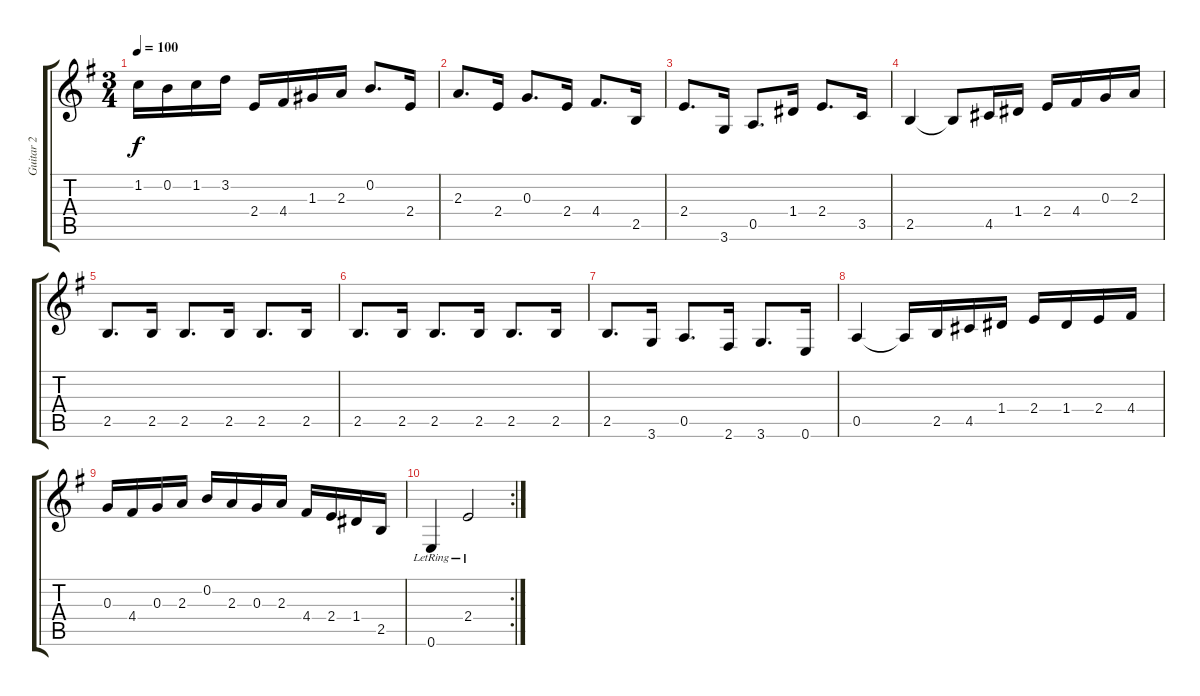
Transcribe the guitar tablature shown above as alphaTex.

\track ("Guitar 2" "Guitar 2") {instrument acousticguitarnylon}
\staff {score tabs}
\tuning (E4 B3 G3 D3 A2 E2) {hide}
\ts (3 4)
\tempo 100
\clef g2
\ks eminor
1.2.16{dy f} 0.2.16 1.2.16 3.2.16 2.4.16 4.4.16 1.3.16 2.3.16 0.2.8{d} 2.4.16 |
2.3.8{d} 2.4.16 0.3.8{d} 2.4.16 4.4.8{d} 2.5.16 |
2.4.8{d} 3.6.16 0.5.8{d} 1.4.16 2.4.8{d} 3.5.16 |
2.5.4 2.5{t}.8 4.5.16 1.4.16 2.4.16 4.4.16 0.3.16 2.3.16 |
2.5.8{d} 2.5.16 2.5.8{d} 2.5.16 2.5.8{d} 2.5.16 |
2.5.8{d} 2.5.16 2.5.8{d} 2.5.16 2.5.8{d} 2.5.16 |
2.5.8{d} 3.6.16 0.5.8{d} 2.6.16 3.6.8{d} 0.6.16 |
0.5.4 0.5{t}.16 2.5.16 4.5.16 1.4.16 2.4.16 1.4.16 2.4.16 4.4.16 |
0.3.16 4.4.16 0.3.16 2.3.16 0.2.16 2.3.16 0.3.16 2.3.16 4.4.16 2.4.16 1.4.16 2.5.16 |
\rc 2
0.6{lr}.4 2.4{lr}.2
